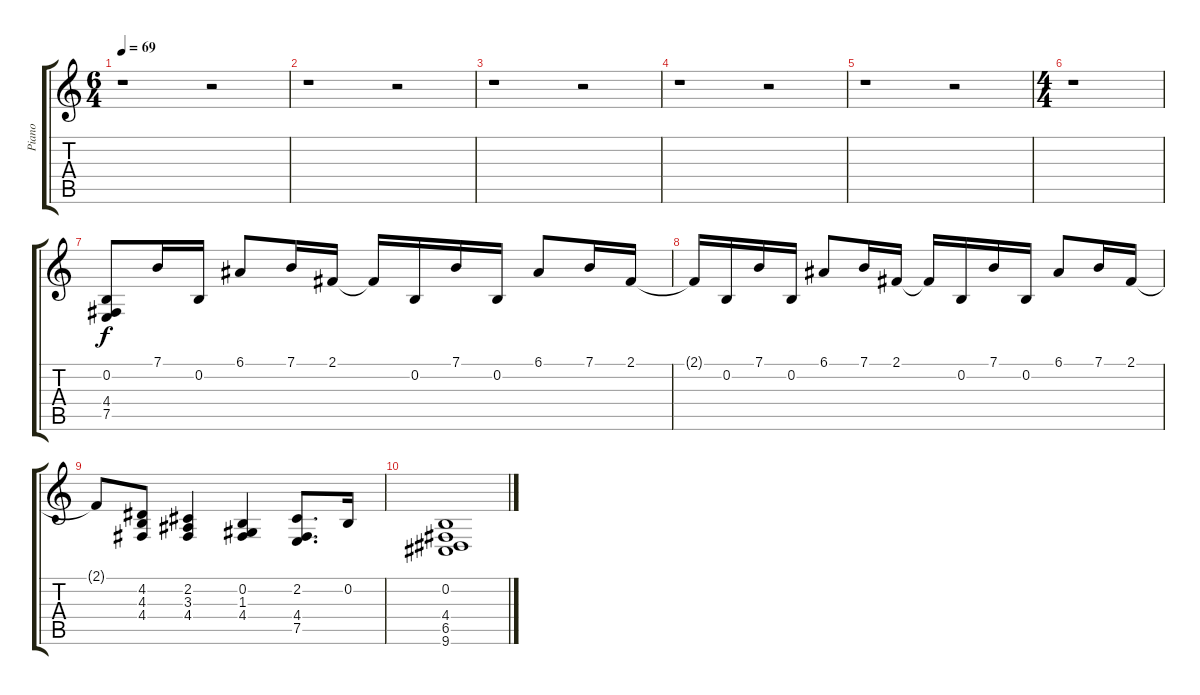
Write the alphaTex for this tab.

\track ("Piano" "Piano") {instrument acousticgrandpiano}
\staff {score tabs}
\tuning (E4 B3 G3 D3 A2 E2) {hide}
\ts (6 4)
\tempo 69
\clef g2
\ks c
r.1{dy f} r.2 |
r.1 r.2 |
r.1 r.2 |
r.1 r.2 |
r.1 r.2 |
\ts (4 4)
r.1 |
(0.2 4.4 7.5).8 7.1.16 0.2.16 6.1.8 7.1.16 2.1.16 2.1{t}.16 0.2.16 7.1.16 0.2.16 6.1.8 7.1.16 2.1.16 |
2.1{t}.16 0.2.16 7.1.16 0.2.16 6.1.8 7.1.16 2.1.16 2.1{t}.16 0.2.16 7.1.16 0.2.16 6.1.8 7.1.16 2.1.16 |
2.1{t}.8 (4.2 4.3 4.4).8 (2.2 3.3 4.4).4 (0.2 1.3 4.4).4 (2.2 4.4 7.5).8{d} 0.2.16 |
(0.2 4.4 6.5 9.6).1
